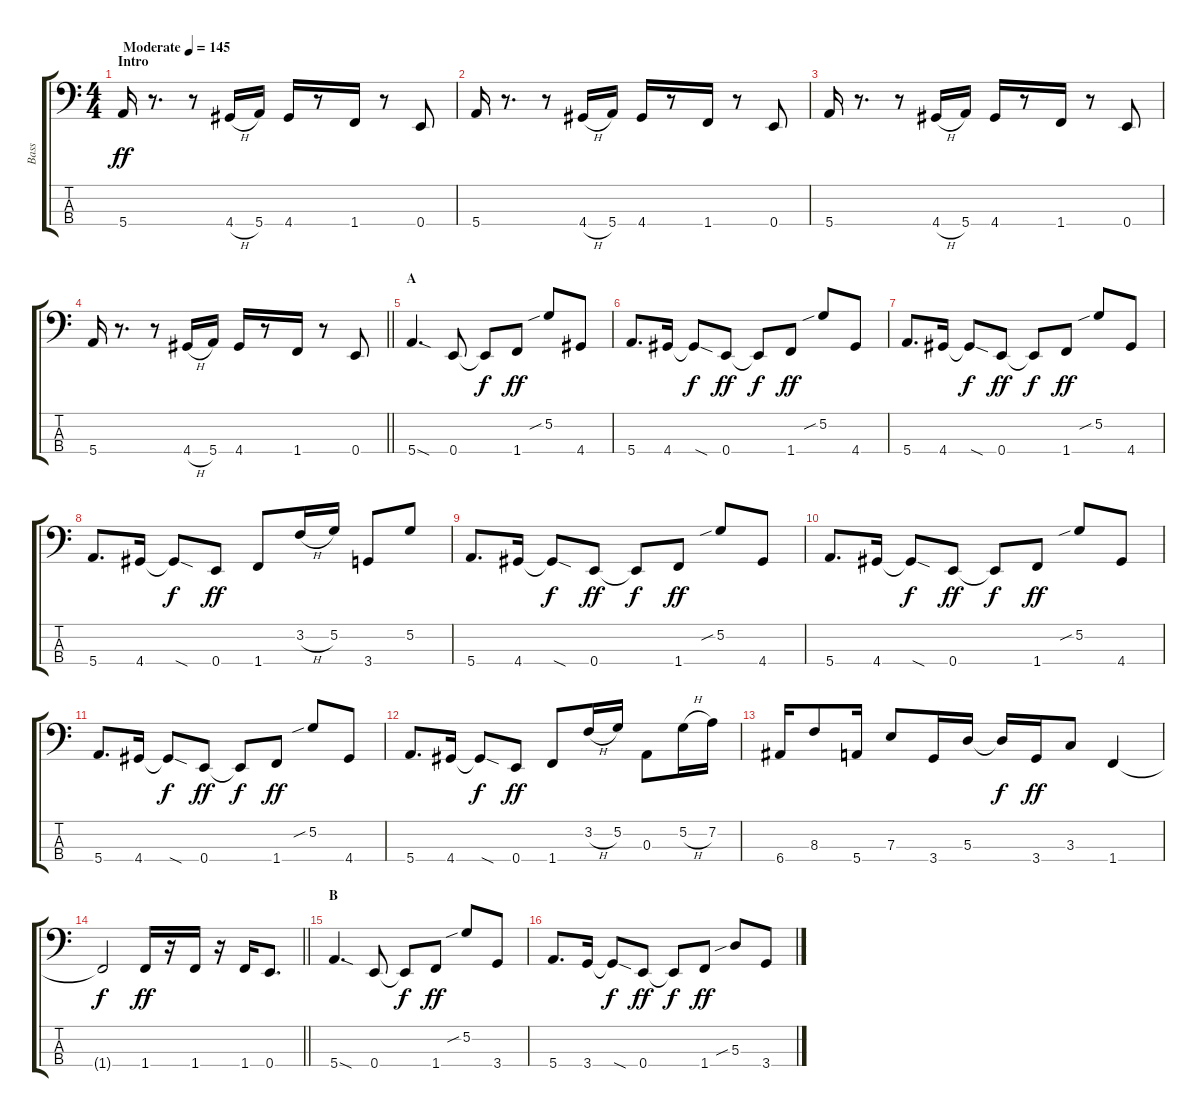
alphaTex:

\track ("Bass" "Bass") {instrument electricbasspick}
\staff {score tabs}
\tuning (G2 D2 A1 E1) {hide}
\ts (4 4)
\section ("" "Intro")
\tempo (145 "Moderate")
\clef f4
\ks c
5.4.16{dy ff instrument electricbasspick} r.8{d} r.8 4.4{h}.16 5.4.16 4.4.16 r.8 1.4.16 r.8 0.4.8 |
5.4.16 r.8{d} r.8 4.4{h}.16 5.4.16 4.4.16 r.8 1.4.16 r.8 0.4.8 |
5.4.16 r.8{d} r.8 4.4{h}.16 5.4.16 4.4.16 r.8 1.4.16 r.8 0.4.8 |
\barLineRight lightlight
5.4.16 r.8{d} r.8 4.4{h}.16 5.4.16 4.4.16 r.8 1.4.16 r.8 0.4.8 |
\section ("" "A")
5.4{sod}.4{d} 0.4.8 0.4{t}.8{dy f} 1.4.8{dy ff} 5.2{sib}.8 4.4.8 |
5.4.8{d} 4.4.16 4.4{sod t}.8{dy f} 0.4.8{dy ff} 0.4{t}.8{dy f} 1.4.8{dy ff} 5.2{sib}.8 4.4.8 |
5.4.8{d} 4.4.16 4.4{sod t}.8{dy f} 0.4.8{dy ff} 0.4{t}.8{dy f} 1.4.8{dy ff} 5.2{sib}.8 4.4.8 |
5.4.8{d} 4.4.16 4.4{sod t}.8{dy f} 0.4.8{dy ff} 1.4.8 3.2{h}.16 5.2.16 3.4.8 5.2.8 |
5.4.8{d} 4.4.16 4.4{sod t}.8{dy f} 0.4.8{dy ff} 0.4{t}.8{dy f} 1.4.8{dy ff} 5.2{sib}.8 4.4.8 |
5.4.8{d} 4.4.16 4.4{sod t}.8{dy f} 0.4.8{dy ff} 0.4{t}.8{dy f} 1.4.8{dy ff} 5.2{sib}.8 4.4.8 |
5.4.8{d} 4.4.16 4.4{sod t}.8{dy f} 0.4.8{dy ff} 0.4{t}.8{dy f} 1.4.8{dy ff} 5.2{sib}.8 4.4.8 |
5.4.8{d} 4.4.16 4.4{sod t}.8{dy f} 0.4.8{dy ff} 1.4.8 3.2{h}.16 5.2.16 0.3.8 5.2{h}.16 7.2.16 |
6.4.16 8.3.8 5.4.16 7.3.8 3.4.16 5.3.16 5.3{t}.16{dy f} 3.4.16{dy ff} 3.3.8 1.4.4 |
\barLineRight lightlight
1.4{t}.2{dy f} 1.4.16{dy ff} r.16 1.4.16 r.16 1.4.16 0.4.8{d} |
\section ("" "B")
5.4{sod}.4{d} 0.4.8 0.4{t}.8{dy f} 1.4.8{dy ff} 5.2{sib}.8 3.4.8 |
5.4.8{d} 3.4.16 3.4{sod t}.8{dy f} 0.4.8{dy ff} 0.4{t}.8{dy f} 1.4.8{dy ff} 5.3{sib}.8 3.4.8
